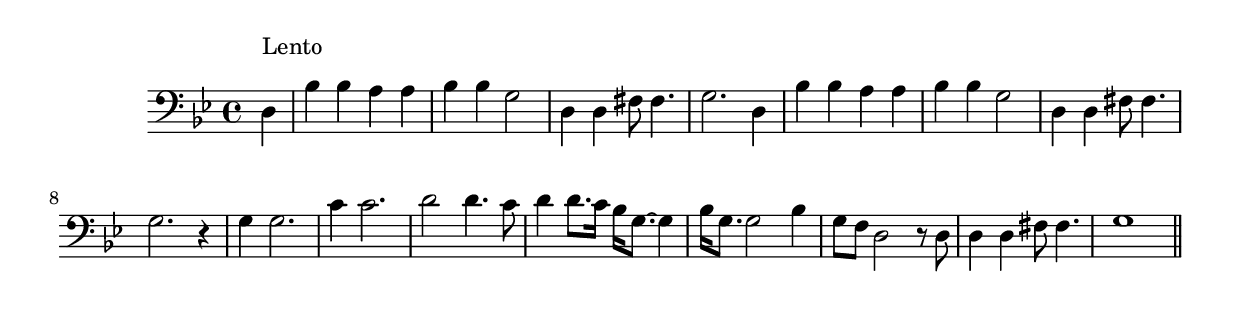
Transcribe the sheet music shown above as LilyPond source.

\version "2.19.49"
%{\header {
  title = "Go Down, Moses (Unites States)"
  composer = "anonymous"
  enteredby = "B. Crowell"
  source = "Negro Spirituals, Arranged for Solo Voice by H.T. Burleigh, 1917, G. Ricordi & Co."
}%}
\score{{\key g \minor
\time 4/4
%{\tempo 4=80
%}\clef bass
\relative d {
  \partial 4
  d4^\markup{\column { "Lento" " " }} |
  | bes'4 bes a a | bes bes g2 | d4 d fis8 fis4. | g2. d4 | bes'4 bes a a | bes4 bes g2 | d4 d fis8 fis4. | g2. r4 |
  g4 g2. | c4 c2. | d2 d4. c8 | d4 d8. c16 bes16 g8.~ g4 | bes16 g8. g2 bes4 | g8 f d2 r8 d8 | d4 d fis8 fis4. | g1
  \bar "||"
}

}}